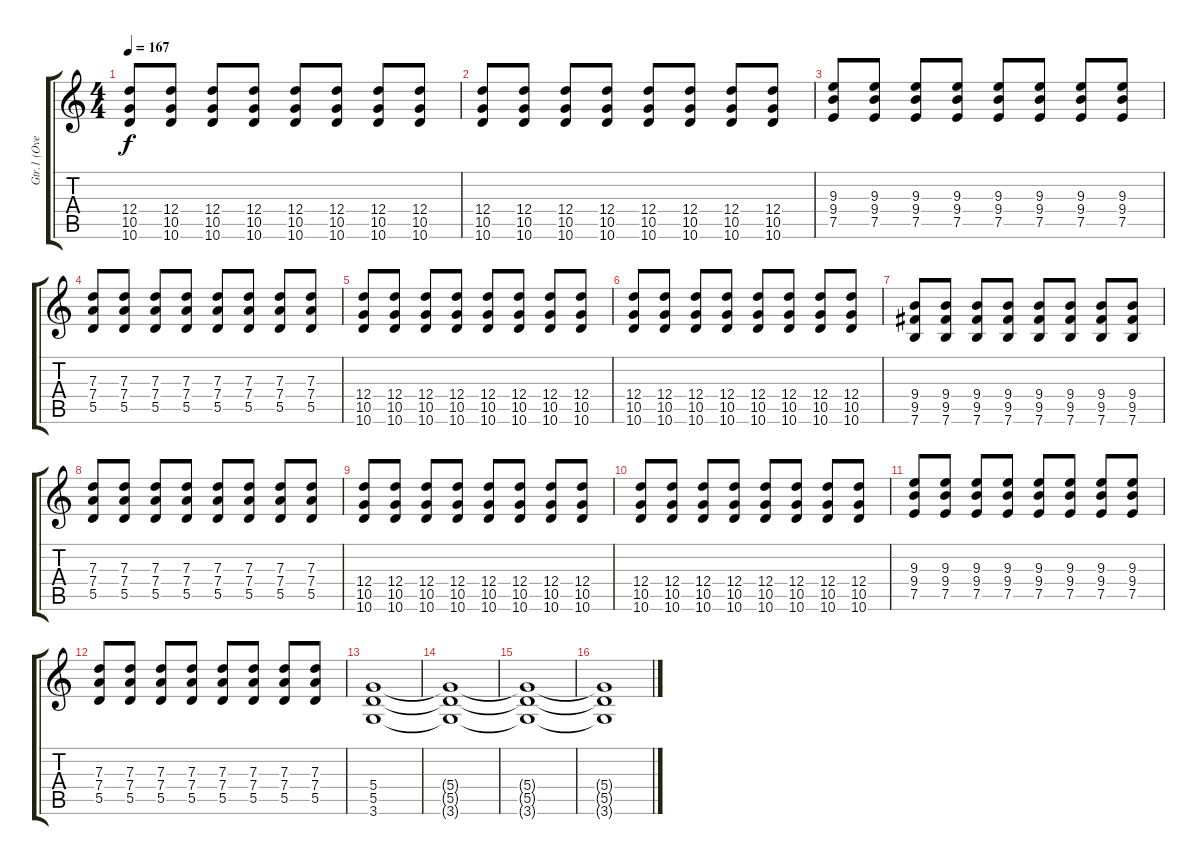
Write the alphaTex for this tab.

\track ("Gtr.1 (Overdriven)" "Gtr.1 (Ove") {instrument overdrivenguitar}
\staff {score tabs}
\tuning (E4 B3 G3 D3 A2 E2) {hide}
\ts (4 4)
\tempo 167
\clef g2
\ks c
(12.4 10.5 10.6).8{dy f} (12.4 10.5 10.6).8 (12.4 10.5 10.6).8 (12.4 10.5 10.6).8 (12.4 10.5 10.6).8 (12.4 10.5 10.6).8 (12.4 10.5 10.6).8 (12.4 10.5 10.6).8 |
(12.4 10.5 10.6).8 (12.4 10.5 10.6).8 (12.4 10.5 10.6).8 (12.4 10.5 10.6).8 (12.4 10.5 10.6).8 (12.4 10.5 10.6).8 (12.4 10.5 10.6).8 (12.4 10.5 10.6).8 |
(9.3 9.4 7.5).8 (9.3 9.4 7.5).8 (9.3 9.4 7.5).8 (9.3 9.4 7.5).8 (9.3 9.4 7.5).8 (9.3 9.4 7.5).8 (9.3 9.4 7.5).8 (9.3 9.4 7.5).8 |
(7.3 7.4 5.5).8 (7.3 7.4 5.5).8 (7.3 7.4 5.5).8 (7.3 7.4 5.5).8 (7.3 7.4 5.5).8 (7.3 7.4 5.5).8 (7.3 7.4 5.5).8 (7.3 7.4 5.5).8 |
(12.4 10.5 10.6).8 (12.4 10.5 10.6).8 (12.4 10.5 10.6).8 (12.4 10.5 10.6).8 (12.4 10.5 10.6).8 (12.4 10.5 10.6).8 (12.4 10.5 10.6).8 (12.4 10.5 10.6).8 |
(12.4 10.5 10.6).8 (12.4 10.5 10.6).8 (12.4 10.5 10.6).8 (12.4 10.5 10.6).8 (12.4 10.5 10.6).8 (12.4 10.5 10.6).8 (12.4 10.5 10.6).8 (12.4 10.5 10.6).8 |
(9.4 9.5 7.6).8 (9.4 9.5 7.6).8 (9.4 9.5 7.6).8 (9.4 9.5 7.6).8 (9.4 9.5 7.6).8 (9.4 9.5 7.6).8 (9.4 9.5 7.6).8 (9.4 9.5 7.6).8 |
(7.3 7.4 5.5).8 (7.3 7.4 5.5).8 (7.3 7.4 5.5).8 (7.3 7.4 5.5).8 (7.3 7.4 5.5).8 (7.3 7.4 5.5).8 (7.3 7.4 5.5).8 (7.3 7.4 5.5).8 |
(12.4 10.5 10.6).8 (12.4 10.5 10.6).8 (12.4 10.5 10.6).8 (12.4 10.5 10.6).8 (12.4 10.5 10.6).8 (12.4 10.5 10.6).8 (12.4 10.5 10.6).8 (12.4 10.5 10.6).8 |
(12.4 10.5 10.6).8 (12.4 10.5 10.6).8 (12.4 10.5 10.6).8 (12.4 10.5 10.6).8 (12.4 10.5 10.6).8 (12.4 10.5 10.6).8 (12.4 10.5 10.6).8 (12.4 10.5 10.6).8 |
(9.3 9.4 7.5).8 (9.3 9.4 7.5).8 (9.3 9.4 7.5).8 (9.3 9.4 7.5).8 (9.3 9.4 7.5).8 (9.3 9.4 7.5).8 (9.3 9.4 7.5).8 (9.3 9.4 7.5).8 |
(7.3 7.4 5.5).8 (7.3 7.4 5.5).8 (7.3 7.4 5.5).8 (7.3 7.4 5.5).8 (7.3 7.4 5.5).8 (7.3 7.4 5.5).8 (7.3 7.4 5.5).8 (7.3 7.4 5.5).8 |
(5.4 5.5 3.6).1 |
(5.4{t} 5.5{t} 3.6{t}).1 |
(5.4{t} 5.5{t} 3.6{t}).1 |
(5.4{t} 5.5{t} 3.6{t}).1
